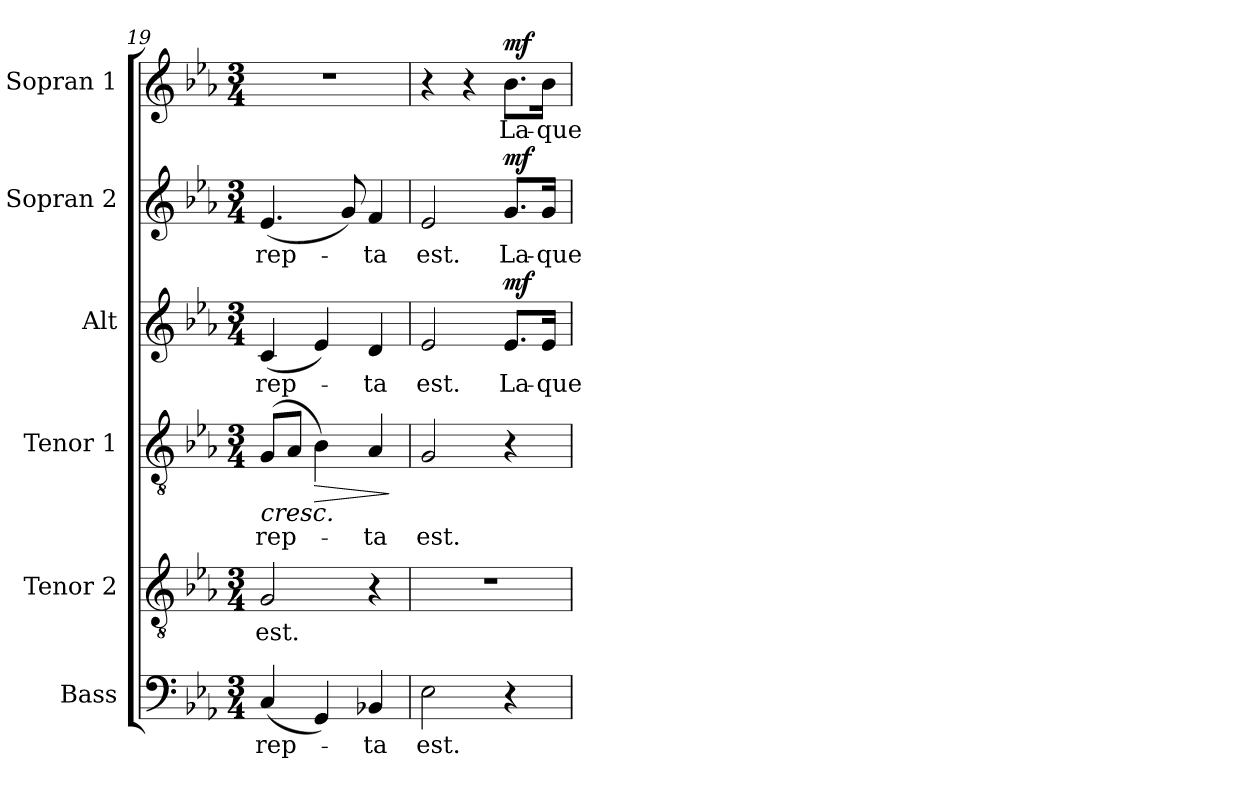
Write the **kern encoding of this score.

**kern	**text	**kern	**text	**kern	**text	**dynam	**kern	**text	**dynam	**kern	**text	**dynam	**kern	**text	**dynam
*part6	*part6	*part5	*part5	*part4	*part4	*part4	*part3	*part3	*part3	*part2	*part2	*part2	*part1	*part1	*part1
*staff6	*staff6	*staff5	*staff5	*staff4	*staff4	*staff4	*staff3	*staff3	*staff3	*staff2	*staff2	*staff2	*staff1	*staff1	*staff1
*I"Bass	*	*I"Tenor 2	*	*I"Tenor 1	*	*	*I"Alt	*	*	*I"Sopran 2	*	*	*I"Sopran 1	*	*
*I'B.	*	*I'T. 2	*	*I'T. 1	*	*	*I'A.	*	*	*I'S. 2	*	*	*I'S. 1	*	*
*clefF4	*	*clefGv2	*	*clefGv2	*	*	*clefG2	*	*	*clefG2	*	*	*clefG2	*	*
*k[b-e-a-]	*	*k[b-e-a-]	*	*k[b-e-a-]	*	*	*k[b-e-a-]	*	*	*k[b-e-a-]	*	*	*k[b-e-a-]	*	*
*E-:	*	*E-:	*	*E-:	*	*	*E-:	*	*	*E-:	*	*	*E-:	*	*
*M3/4	*	*M3/4	*	*M3/4	*	*	*M3/4	*	*	*M3/4	*	*	*M3/4	*	*
=19	=19	=19	=19	=19	=19	=19	=19	=19	=19	=19	=19	=19	=19	=19	=19
!	!LO:LY:b	!	!LO:LY:b	!	!LO:LY:b	!LO:HP:b	!	!LO:LY:b	!	!	!LO:LY:b	!	!	!	!
(<4C/	-rep-	2G/	est.	(>8G/L	-rep-	<	(<4c/	-rep-	.	(<4.e-/	-rep-	.	2.r	.	.
.	.	.	.	8A-/J	.	.	.	.	.	.	.	.	.	.	.
!	!	!	!	!	!	!LO:HP:b	!	!	!	!	!	!	!	!	!
4GG/)	.	.	.	4B-\)	.	>	4e-/)	.	.	.	.	.	.	.	.
.	.	.	.	.	.	.	.	.	.	8g/)	.	.	.	.	.
!	!LO:LY:b	!	!	!	!LO:LY:b	!	!	!LO:LY:b	!	!	!LO:LY:b	!	!	!	!
4BB-X/	-ta	4r	.	4A-/	-ta	[	4d/	-ta	.	4f/	-ta	.	.	.	.
.	.	.	.	.	.	]	.	.	.	.	.	.	.	.	.
=20	=20	=20	=20	=20	=20	=20	=20	=20	=20	=20	=20	=20	=20	=20	=20
!	!LO:LY:b	!	!	!	!LO:LY:b	!	!	!LO:LY:b	!	!	!LO:LY:b	!	!	!	!
2E-\	est.	2.r	.	2G/	est.	.	2e-/	est.	.	2e-/	est.	.	4r	.	.
.	.	.	.	.	.	.	.	.	.	.	.	.	4r	.	.
!	!	!	!	!	!	!	!	!LO:LY:b	!LO:DY:a	!	!LO:LY:b	!LO:DY:a	!	!LO:LY:b	!LO:DY:a
4r	.	.	.	4r	.	.	8.e-/L	La-	mf	8.g/L	La-	mf	8.b-\L	La-	mf
!	!	!	!	!	!	!	!	!LO:LY:b	!	!	!LO:LY:b	!	!	!LO:LY:b	!
.	.	.	.	.	.	.	16e-/Jk	-que-	.	16g/Jk	-que-	.	16b-\Jk	-que-	.
=	=	=	=	=	=	=	=	=	=	=	=	=	=	=	=
*-	*-	*-	*-	*-	*-	*-	*-	*-	*-	*-	*-	*-	*-	*-	*-
